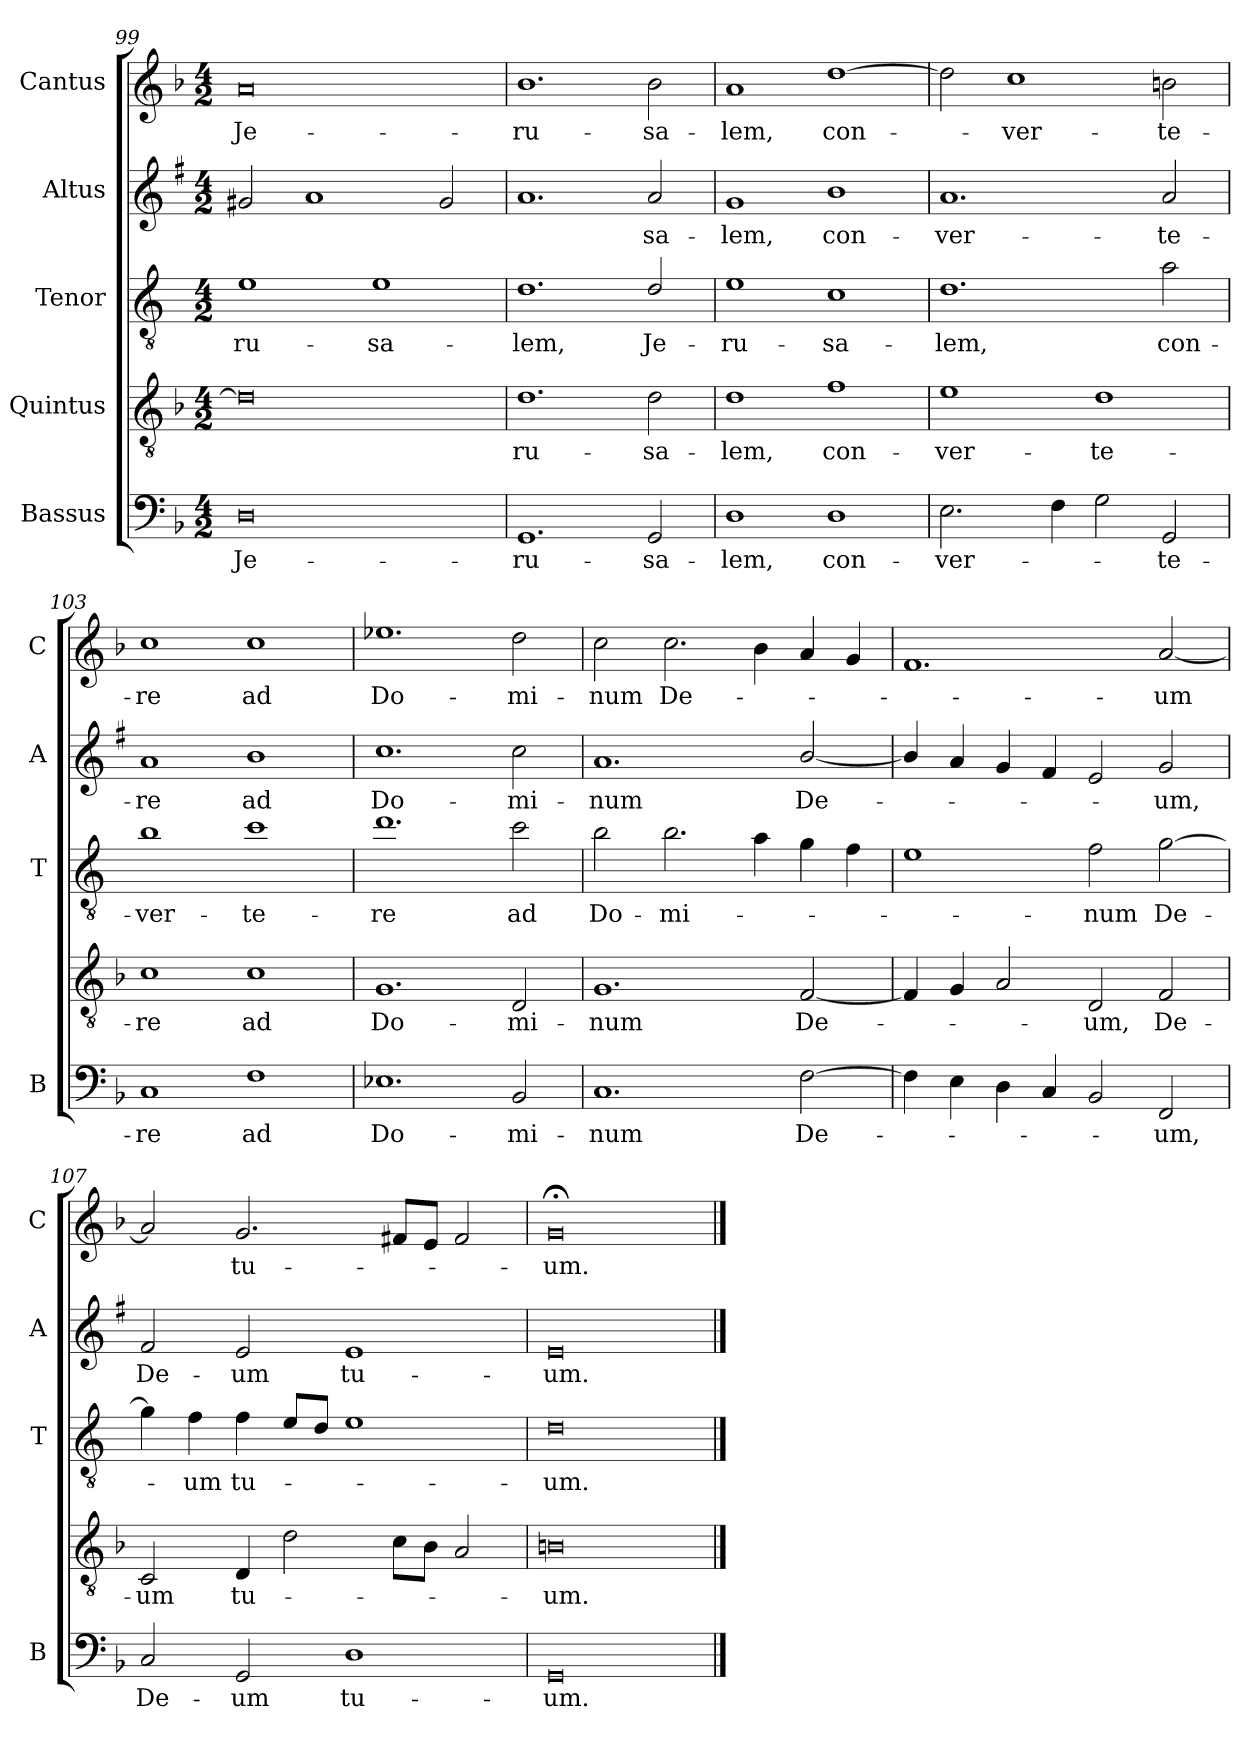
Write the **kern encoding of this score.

**kern	**text	**kern	**text	**kern	**text	**kern	**text	**kern	**text
*part5	*part5	*part4	*part4	*part3	*part3	*part2	*part2	*part1	*part1
*staff5	*staff5	*staff4	*staff4	*staff3	*staff3	*staff2	*staff2	*staff1	*staff1
*I"Bassus	*	*I"Quintus	*	*I"Tenor	*	*I"Altus	*	*I"Cantus	*
*I'B	*	*	*	*I'T	*	*I'A	*	*I'C	*
*clefF4	*	*clefGv2	*	*clefGv2	*	*clefG2	*	*clefG2	*
*	*	*	*	*ITrd4c7	*	*ITrd1c2	*	*	*
*k[b-]	*	*k[b-]	*	*k[b-]	*	*k[b-]	*	*k[b-]	*
*F:	*	*F:	*	*F:	*	*F:	*	*F:	*
*M4/2	*	*M4/2	*	*M4/2	*	*M4/2	*	*M4/2	*
=99	=99	=99	=99	=99	=99	=99	=99	=99	=99
!	!LO:LY:b	!	!	!	!LO:LY:b	!	!	!	!LO:LY:b
0D	Je-	0d]	.	1A	-ru-	2f#X/	.	0a	Je-
.	.	.	.	.	.	1g	.	.	.
!	!	!	!	!	!LO:LY:b	!	!	!	!
.	.	.	.	1A	-sa-	.	.	.	.
.	.	.	.	.	.	2f#/	.	.	.
=100	=100	=100	=100	=100	=100	=100	=100	=100	=100
!	!LO:LY:b	!	!LO:LY:b	!	!LO:LY:b	!	!	!	!LO:LY:b
1.GG	-ru-	1.d	-ru-	1.G	-lem,	1.g	.	1.b-	-ru-
!	!LO:LY:b	!	!LO:LY:b	!	!LO:LY:b	!	!LO:LY:b	!	!LO:LY:b
2GG/	-sa-	2d\	-sa-	2G/	Je-	2g/	-sa-	2b-\	-sa-
=101	=101	=101	=101	=101	=101	=101	=101	=101	=101
!	!LO:LY:b	!	!LO:LY:b	!	!LO:LY:b	!	!LO:LY:b	!	!LO:LY:b
1D	-lem,	1d	-lem,	1A	-ru-	1f	-lem,	1a	-lem,
!	!LO:LY:b	!	!LO:LY:b	!	!LO:LY:b	!	!LO:LY:b	!	!LO:LY:b
1D	con-	1f	con-	1F	-sa-	1a	con-	[1dd	con-
=102	=102	=102	=102	=102	=102	=102	=102	=102	=102
!	!LO:LY:b	!	!LO:LY:b	!	!LO:LY:b	!	!LO:LY:b	!	!
2.E\	-ver-	1e	-ver-	1.G	-lem,	1.g	-ver-	2dd\]	.
!	!	!	!	!	!	!	!	!	!LO:LY:b
.	.	.	.	.	.	.	.	1cc	-ver-
4F\	.	.	.	.	.	.	.	.	.
!	!	!	!LO:LY:b	!	!	!	!	!	!
2G\	.	1d	-te-	.	.	.	.	.	.
!	!LO:LY:b	!	!	!	!LO:LY:b	!	!LO:LY:b	!	!LO:LY:b
2GG/	-te-	.	.	2d\	con-	2g/	-te-	2bn\	-te-
!!LO:LB:g=z
=103	=103	=103	=103	=103	=103	=103	=103	=103	=103
!	!LO:LY:b	!	!LO:LY:b	!	!LO:LY:b	!	!LO:LY:b	!	!LO:LY:b
1C	-re	1c	-re	1e	-ver-	1g	-re	1cc	-re
!	!LO:LY:b	!	!LO:LY:b	!	!LO:LY:b	!	!LO:LY:b	!	!LO:LY:b
1F	ad	1c	ad	1f	-te-	1a	ad	1cc	ad
=104	=104	=104	=104	=104	=104	=104	=104	=104	=104
!	!LO:LY:b	!	!LO:LY:b	!	!LO:LY:b	!	!LO:LY:b	!	!LO:LY:b
1.E-X	Do-	1.G	Do-	1.g	-re	1.b-	Do-	1.ee-X	Do-
!	!LO:LY:b	!	!LO:LY:b	!	!LO:LY:b	!	!LO:LY:b	!	!LO:LY:b
2BB-/	-mi-	2D/	-mi-	2f\	ad	2b-\	-mi-	2dd\	-mi-
=105	=105	=105	=105	=105	=105	=105	=105	=105	=105
!	!LO:LY:b	!	!LO:LY:b	!	!LO:LY:b	!	!LO:LY:b	!	!LO:LY:b
1.C	-num	1.G	-num	2e\	Do-	1.g	-num	2cc\	-num
!	!	!	!	!	!LO:LY:b	!	!	!	!LO:LY:b
.	.	.	.	2.e\	-mi-	.	.	2.cc\	De-
.	.	.	.	4d\	.	.	.	4b-\	.
!	!LO:LY:b	!	!LO:LY:b	!	!	!	!LO:LY:b	!	!
[2F\	De-	[2F/	De-	4c\	.	[2a/	De-	4a/	.
.	.	.	.	4B-\	.	.	.	4g/	.
=106	=106	=106	=106	=106	=106	=106	=106	=106	=106
4F\]	.	4F/]	.	1A	.	4a/]	.	1.f	.
4E\	.	4G/	.	.	.	4g/	.	.	.
4D\	.	2A/	.	.	.	4f/	.	.	.
4C/	.	.	.	.	.	4e/	.	.	.
!	!	!	!LO:LY:b	!	!LO:LY:b	!	!	!	!
2BB-/	.	2D/	-um,	2B-\	-num	2d/	.	.	.
!	!LO:LY:b	!	!LO:LY:b	!	!LO:LY:b	!	!LO:LY:b	!	!LO:LY:b
2FF/	-um,	2F/	De-	[2c\	De-	2f/	-um,	[2a/	-um
=107	=107	=107	=107	=107	=107	=107	=107	=107	=107
!	!LO:LY:b	!	!LO:LY:b	!	!	!	!LO:LY:b	!	!
2C/	De-	2C/	-um	4c\]	.	2e/	De-	2a/]	.
!	!	!	!	!	!LO:LY:b	!	!	!	!
.	.	.	.	4B-\	-um	.	.	.	.
!	!LO:LY:b	!	!LO:LY:b	!	!LO:LY:b	!	!LO:LY:b	!	!LO:LY:b
2GG/	-um	4D/	tu-	4B-\	tu-	2d/	-um	2.g/	tu-
.	.	2d\	.	8A/L	.	.	.	.	.
.	.	.	.	8G/J	.	.	.	.	.
!	!LO:LY:b	!	!	!	!	!	!LO:LY:b	!	!
1D	tu-	.	.	1A	.	1d	tu-	.	.
.	.	8c\L	.	.	.	.	.	8f#X/L	.
.	.	8B-\J	.	.	.	.	.	8e/J	.
.	.	2A/	.	.	.	.	.	2f#/	.
=108	=108	=108	=108	=108	=108	=108	=108	=108	=108
!	!LO:LY:b	!	!LO:LY:b	!	!LO:LY:b	!	!LO:LY:b	!	!LO:LY:b
0GG	-um.	0Bn	-um.	0G	-um.	0d	-um.	0g;<	-um.
==	==	==	==	==	==	==	==	==	==
*-	*-	*-	*-	*-	*-	*-	*-	*-	*-
